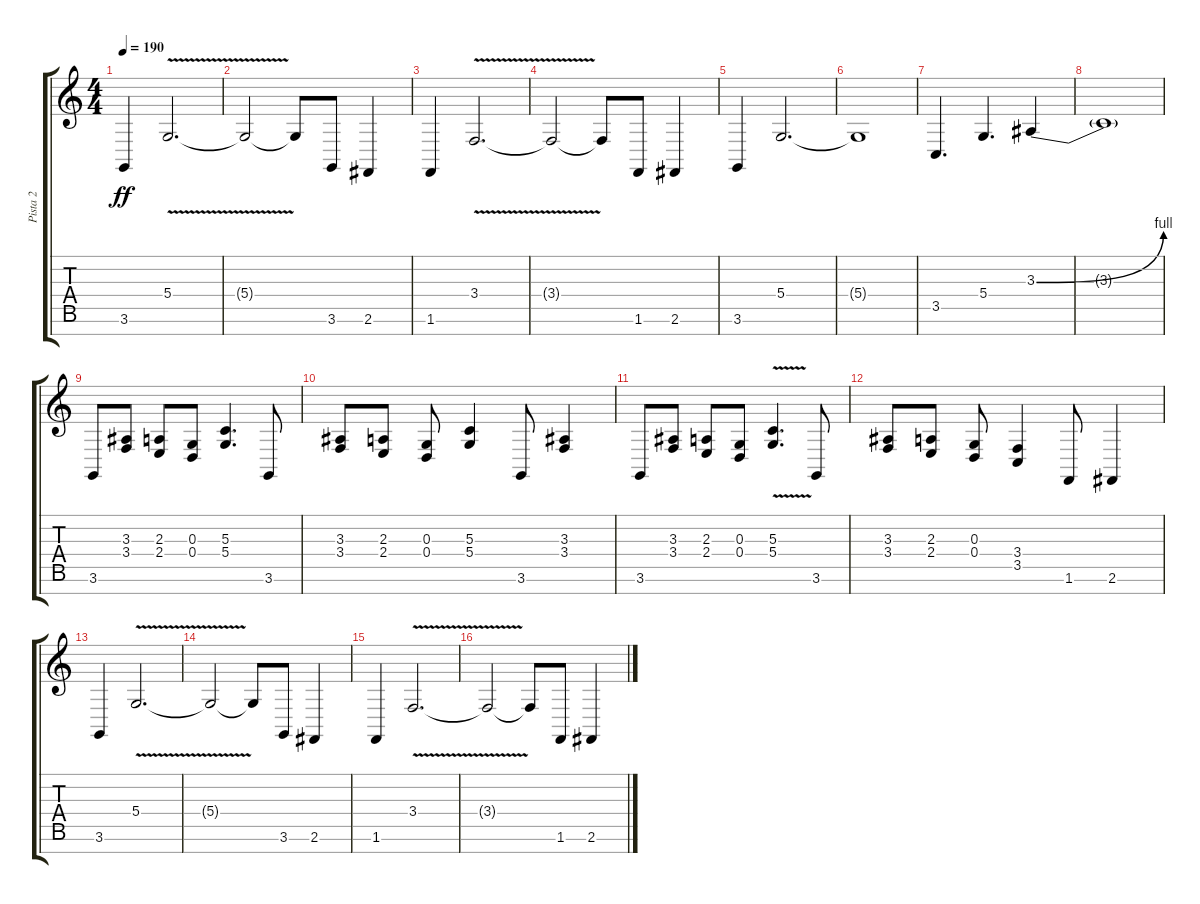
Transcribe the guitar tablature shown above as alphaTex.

\track ("Pista 2" "Pista 2") {instrument drawbarorgan}
\staff {score tabs}
\tuning (E4 B3 G3 D3 A2 E2 B1) {hide}
\ts (4 4)
\tempo 190
\clef g2
\ks c
3.6.4{dy ff} 5.4{v}.2{d} |
5.4{t}.2 5.4{t}.8 3.6.8 2.6.4 |
1.6.4 3.4{v}.2{d} |
3.4{t}.2 3.4{t}.8 1.6.8 2.6.4 |
3.6.4 5.4.2{d} |
5.4{t}.1 |
3.5.4{d} 5.4.4{d} 3.3{be (bend 0 0 60 4)}.4 |
3.3{t}.1 |
3.6.8 (3.3 3.4).8 (2.3 2.4).8 (0.3 0.4).8 (5.3 5.4).4{d} 3.6.8 |
(3.3 3.4).8 (2.3 2.4).8 (0.3 0.4).8 (5.3 5.4).4 3.6.8 (3.3 3.4).4 |
3.6.8 (3.3 3.4).8 (2.3 2.4).8 (0.3 0.4).8 (5.3{v} 5.4{v}).4{d} 3.6.8 |
(3.3 3.4).8 (2.3 2.4).8 (0.3 0.4).8 (3.4 3.5).4 1.6.8 2.6.4 |
3.6.4 5.4{v}.2{d} |
5.4{t}.2 5.4{t}.8 3.6.8 2.6.4 |
1.6.4 3.4{v}.2{d} |
3.4{t}.2 3.4{t}.8 1.6.8 2.6.4
